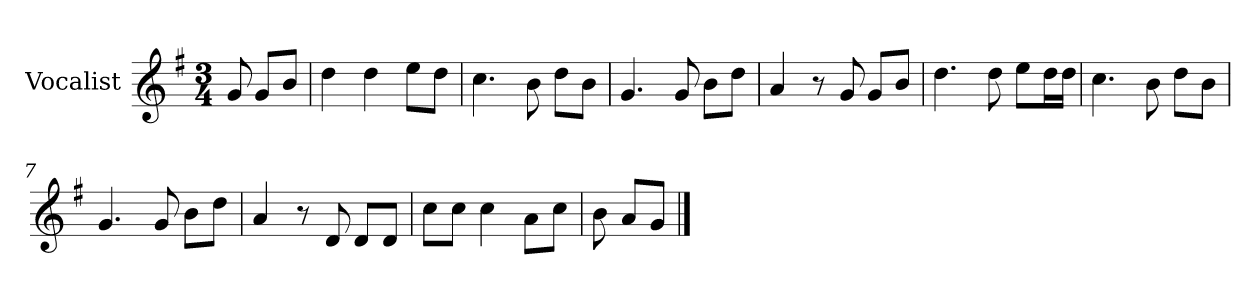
**kern
*part1
*staff1
*I"Vocalist
*k[f#]
*G:
*M3/4
=
8g
8gL
8bJ
=1
4dd
4dd
8eeL
8ddJ
=2
4.cc
8b
8ddL
8bJ
=3
4.g
8g
8bL
8ddJ
=4
4a
8r
8g
8gL
8bJ
=5
4.dd
8dd
8eeL
16ddL
16ddJJ
=6
4.cc
8b
8ddL
8bJ
=7
4.g
8g
8bL
8ddJ
=8
4a
8r
8d
8dL
8dJ
=9
8ccL
8ccJ
4cc
8aL
8ccJ
=10
8b
8aL
8gJ
==
*-
